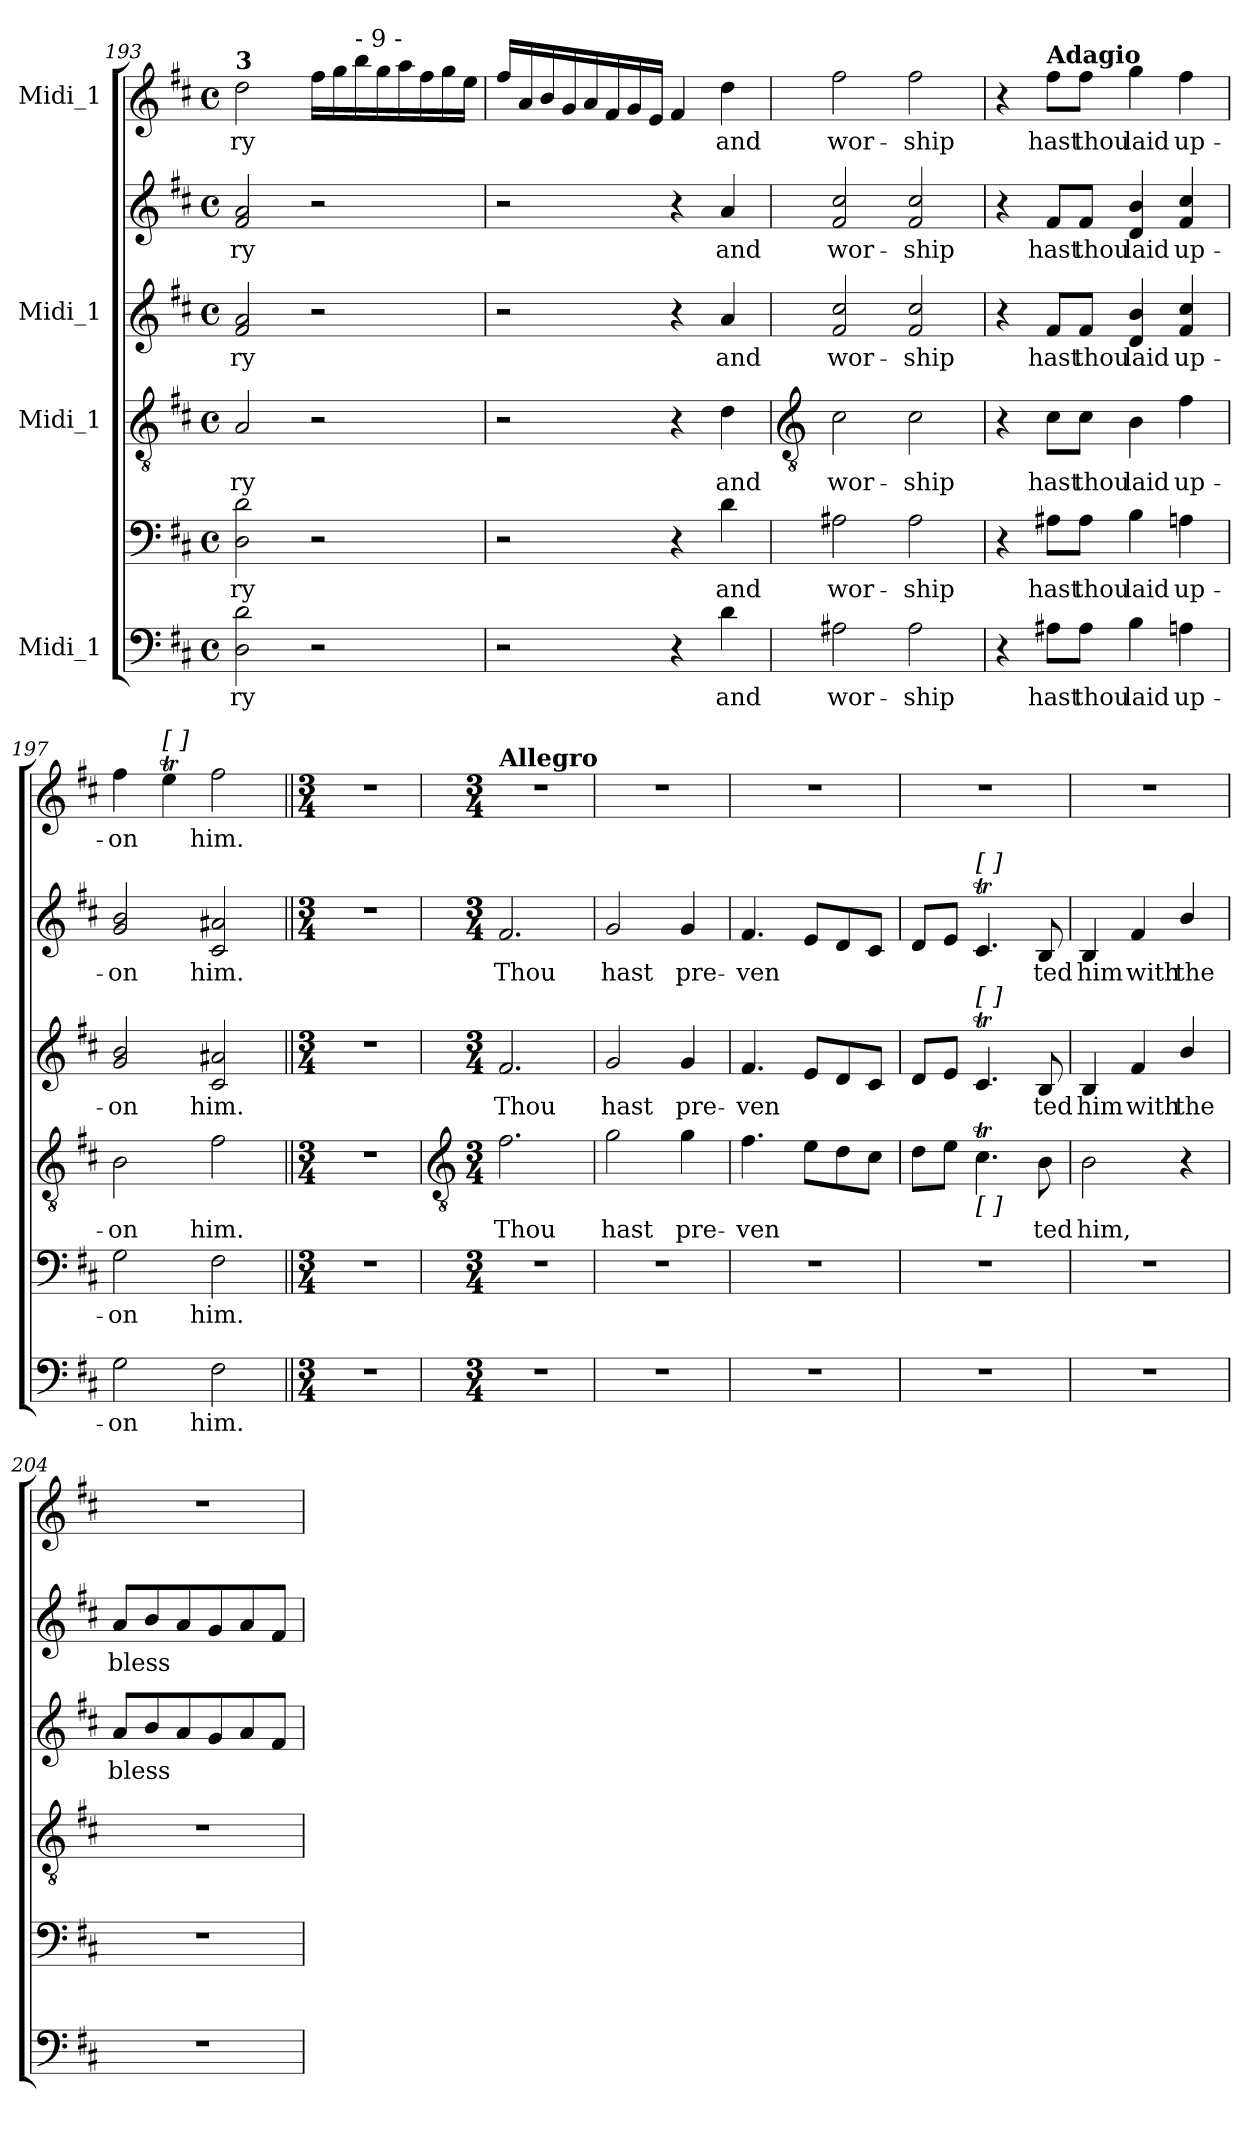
**kern	**text	**kern	**text	**kern	**text	**kern	**text	**kern	**text	**kern	**text
*part4	*part4	*part4	*part4	*part3	*part3	*part2	*part2	*part2	*part2	*part1	*part1
*staff6	*staff6	*staff5	*staff5	*staff4	*staff4	*staff3	*staff3	*staff2	*staff2	*staff1	*staff1
*I"Midi_1	*	*	*	*I"Midi_1	*	*I"Midi_1	*	*	*	*I"Midi_1	*
*	*	*clefF4	*	*clefGv2	*	*clefG2	*	*clefG2	*	*clefG2	*
*k[f#c#]	*	*k[f#c#]	*	*k[f#c#]	*	*k[f#c#]	*	*k[f#c#]	*	*k[f#c#]	*
*D:	*	*D:	*	*D:	*	*D:	*	*D:	*	*D:	*
*M4/4	*	*M4/4	*	*M4/4	*	*M4/4	*	*M4/4	*	*M4/4	*
*met(c)	*	*met(c)	*	*met(c)	*	*met(c)	*	*met(c)	*	*met(c)	*
=193	=193	=193	=193	=193	=193	=193	=193	=193	=193	=193	=193
!	!	!	!	!	!	!	!	!	!	!LO:TX:a:B:t=3	!
!	!LO:LY:b	!	!LO:LY:b	!	!LO:LY:b	!	!LO:LY:b	!	!LO:LY:b	!	!LO:LY:b
2D 2d	ry	2D 2d	ry	2A	ry	2f# 2a	ry	2f# 2a	ry	2dd	ry
2r	.	2r	.	2r	.	2r	.	2r	.	16ff#LL	.
.	.	.	.	.	.	.	.	.	.	16gg	.
!	!	!	!	!	!	!	!	!	!	!LO:TX:a:t=- 9 -	!
.	.	.	.	.	.	.	.	.	.	16bb	.
.	.	.	.	.	.	.	.	.	.	16gg	.
.	.	.	.	.	.	.	.	.	.	16aa	.
.	.	.	.	.	.	.	.	.	.	16ff#	.
.	.	.	.	.	.	.	.	.	.	16gg	.
.	.	.	.	.	.	.	.	.	.	16eeJJ	.
=194	=194	=194	=194	=194	=194	=194	=194	=194	=194	=194	=194
2r	.	2r	.	2r	.	2r	.	2r	.	16ff#/LL	.
.	.	.	.	.	.	.	.	.	.	16a/	.
.	.	.	.	.	.	.	.	.	.	16b/	.
.	.	.	.	.	.	.	.	.	.	16g/	.
.	.	.	.	.	.	.	.	.	.	16a/	.
.	.	.	.	.	.	.	.	.	.	16f#/	.
.	.	.	.	.	.	.	.	.	.	16g/	.
.	.	.	.	.	.	.	.	.	.	16e/JJ	.
4r	.	4r	.	4r	.	4r	.	4r	.	4f#	.
!	!LO:LY:b	!	!LO:LY:b	!	!LO:LY:b	!	!LO:LY:b	!	!LO:LY:b	!	!LO:LY:b
4d	and	4d	and	4d	and	4a	and	4a	and	4dd	and
!!LO:LB:g=z
=195	=195	=195	=195	=195	=195	=195	=195	=195	=195	=195	=195
*	*	*	*	*clefGv2	*	*	*	*	*	*	*
!	!LO:LY:b	!	!LO:LY:b	!	!LO:LY:b	!	!LO:LY:b	!	!LO:LY:b	!	!LO:LY:b
2A#X	wor-	2A#X	wor-	2c#	wor-	2f# 2cc#	wor-	2f# 2cc#	wor-	2ff#	wor-
!	!LO:LY:b	!	!LO:LY:b	!	!LO:LY:b	!	!LO:LY:b	!	!LO:LY:b	!	!LO:LY:b
2A#	-ship	2A#	-ship	2c#	-ship	2f# 2cc#	-ship	2f# 2cc#	-ship	2ff#	-ship
=196	=196	=196	=196	=196	=196	=196	=196	=196	=196	=196	=196
4r	.	4r	.	4r	.	4r	.	4r	.	4r	.
!	!	!	!	!	!	!	!	!	!	!LO:TX:a:B:t=Adagio	!
!	!LO:LY:b	!	!LO:LY:b	!	!LO:LY:b	!	!LO:LY:b	!	!LO:LY:b	!	!LO:LY:b
8A#XL	hast	8A#XL	hast	8c#L	hast	8f#L	hast	8f#L	hast	8ff#L	hast
!	!LO:LY:b	!	!LO:LY:b	!	!LO:LY:b	!	!LO:LY:b	!	!LO:LY:b	!	!LO:LY:b
8A#J	thou	8A#J	thou	8c#J	thou	8f#J	thou	8f#J	thou	8ff#J	thou
!	!LO:LY:b	!	!LO:LY:b	!	!LO:LY:b	!	!LO:LY:b	!	!LO:LY:b	!	!LO:LY:b
4B	laid	4B	laid	4B	laid	4d 4b	laid	4d 4b	laid	4gg	laid
!	!LO:LY:b	!	!LO:LY:b	!	!LO:LY:b	!	!LO:LY:b	!	!LO:LY:b	!	!LO:LY:b
4An	up-	4An	up-	4f#	up-	4f# 4cc#	up-	4f# 4cc#	up-	4ff#	up-
=197	=197	=197	=197	=197	=197	=197	=197	=197	=197	=197	=197
!	!LO:LY:b	!	!LO:LY:b	!	!LO:LY:b	!	!LO:LY:b	!	!LO:LY:b	!	!LO:LY:b
2G	-on	2G	-on	2B	-on	2g 2b	-on	2g 2b	-on	4ff#	-on
!	!	!	!	!	!	!	!	!	!	!LO:TX:a:t=[   ]	!
.	.	.	.	.	.	.	.	.	.	4eeT	.
!	!LO:LY:b	!	!LO:LY:b	!	!LO:LY:b	!	!LO:LY:b	!	!LO:LY:b	!	!LO:LY:b
2F#	him.	2F#	him.	2f#	him.	2c# 2a#X	him.	2c# 2a#X	him.	2ff#	him.
=198||	=198||	=198||	=198||	=198||	=198||	=198||	=198||	=198||	=198||	=198||	=198||
*M3/4	*	*M3/4	*	*M3/4	*	*M3/4	*	*M3/4	*	*M3/4	*
2.r	.	2.r	.	2.r	.	2.r	.	2.r	.	2.r	.
!!LO:LB:g=z
=199	=199	=199	=199	=199	=199	=199	=199	=199	=199	=199	=199
*	*	*	*	*clefGv2	*	*	*	*	*	*	*
*M3/4	*	*M3/4	*	*M3/4	*	*M3/4	*	*M3/4	*	*M3/4	*
!	!	!	!	!	!	!	!	!	!	!LO:TX:a:B:t=Allegro	!
!LO:N:vis=1	!	!LO:N:vis=1	!	!	!LO:LY:b	!	!LO:LY:b	!	!LO:LY:b	!LO:N:vis=1	!
2.r	.	2.r	.	2.f#	Thou	2.f#	Thou	2.f#	Thou	2.r	.
=200	=200	=200	=200	=200	=200	=200	=200	=200	=200	=200	=200
!LO:N:vis=1	!	!LO:N:vis=1	!	!	!LO:LY:b	!	!LO:LY:b	!	!LO:LY:b	!LO:N:vis=1	!
2.r	.	2.r	.	2g	hast	2g	hast	2g	hast	2.r	.
!	!	!	!	!	!LO:LY:b	!	!LO:LY:b	!	!LO:LY:b	!	!
.	.	.	.	4g	pre-	4g	pre-	4g	pre-	.	.
=201	=201	=201	=201	=201	=201	=201	=201	=201	=201	=201	=201
!LO:N:vis=1	!	!LO:N:vis=1	!	!	!LO:LY:b	!	!LO:LY:b	!	!LO:LY:b	!LO:N:vis=1	!
2.r	.	2.r	.	4.f#	-ven	4.f#	-ven	4.f#	-ven	2.r	.
.	.	.	.	8eL	.	8eL	.	8eL	.	.	.
.	.	.	.	8d	.	8d	.	8d	.	.	.
.	.	.	.	8c#J	.	8c#J	.	8c#J	.	.	.
=202	=202	=202	=202	=202	=202	=202	=202	=202	=202	=202	=202
!LO:N:vis=1	!	!LO:N:vis=1	!	!	!	!	!	!	!	!LO:N:vis=1	!
2.r	.	2.r	.	8dL	.	8dL	.	8dL	.	2.r	.
.	.	.	.	8eJ	.	8eJ	.	8eJ	.	.	.
!	!	!	!	!	!	!	!	!LO:TX:a:t=[   ]	!	!	!
!	!	!	!	!	!	!LO:TX:a:t=[   ]	!	!	!	!	!
!	!	!	!	!LO:TX:b:t=[   ]	!	!	!	!	!	!	!
.	.	.	.	4.c#t	.	4.c#t	.	4.c#t	.	.	.
!	!	!	!	!	!LO:LY:b	!	!LO:LY:b	!	!LO:LY:b	!	!
.	.	.	.	8B	ted	8B	ted	8B	ted	.	.
=203	=203	=203	=203	=203	=203	=203	=203	=203	=203	=203	=203
!LO:N:vis=1	!	!LO:N:vis=1	!	!	!LO:LY:b	!	!LO:LY:b	!	!LO:LY:b	!LO:N:vis=1	!
2.r	.	2.r	.	2B	him,	4B	him	4B	him	2.r	.
!	!	!	!	!	!	!	!LO:LY:b	!	!LO:LY:b	!	!
.	.	.	.	.	.	4f#	with	4f#	with	.	.
!	!	!	!	!	!	!	!LO:LY:b	!	!LO:LY:b	!	!
.	.	.	.	4r	.	4b/	the	4b/	the	.	.
=204	=204	=204	=204	=204	=204	=204	=204	=204	=204	=204	=204
!LO:N:vis=1	!	!LO:N:vis=1	!	!LO:N:vis=1	!	!	!LO:LY:b	!	!LO:LY:b	!LO:N:vis=1	!
2.r	.	2.r	.	2.r	.	8aL	bless	8aL	bless	2.r	.
.	.	.	.	.	.	8b	.	8b	.	.	.
.	.	.	.	.	.	8a	.	8a	.	.	.
.	.	.	.	.	.	8g	.	8g	.	.	.
.	.	.	.	.	.	8a	.	8a	.	.	.
.	.	.	.	.	.	8f#J	.	8f#J	.	.	.
=	=	=	=	=	=	=	=	=	=	=	=
*-	*-	*-	*-	*-	*-	*-	*-	*-	*-	*-	*-
